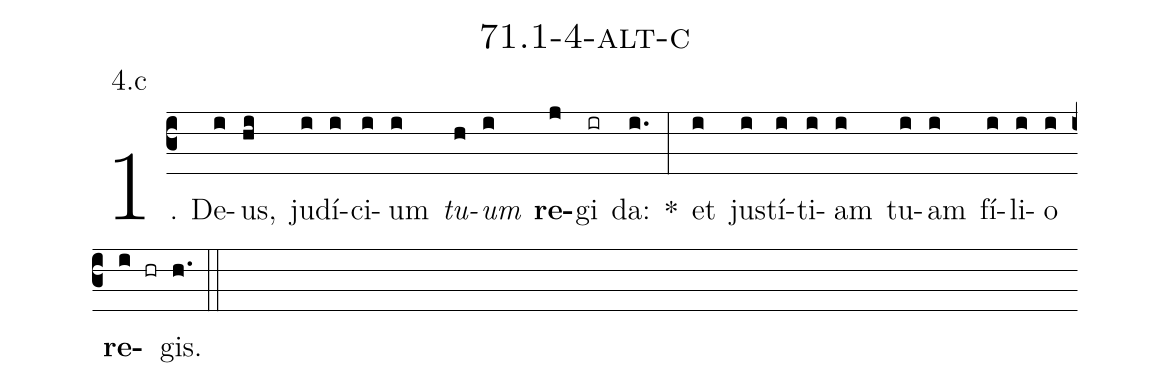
name: 71.1-4-alt-c;
annotation: 4.c;
%%
(c3)1. De(i)us,(hi) ju(i)dí(i)ci(i)um(i) <i>tu</i>(h)<i>um</i>(i) <b>re</b>(j)gi(ir) da:(i.) *(:) et(i) jus(i)tí(i)ti(i)am(i) tu(i)am(i) fí(i)li(i)o(i) <b>re</b>(i hr)gis.(h.) (::)


%E(i) u(i) o(i) u(i) a(i) e.(h.) (::)
